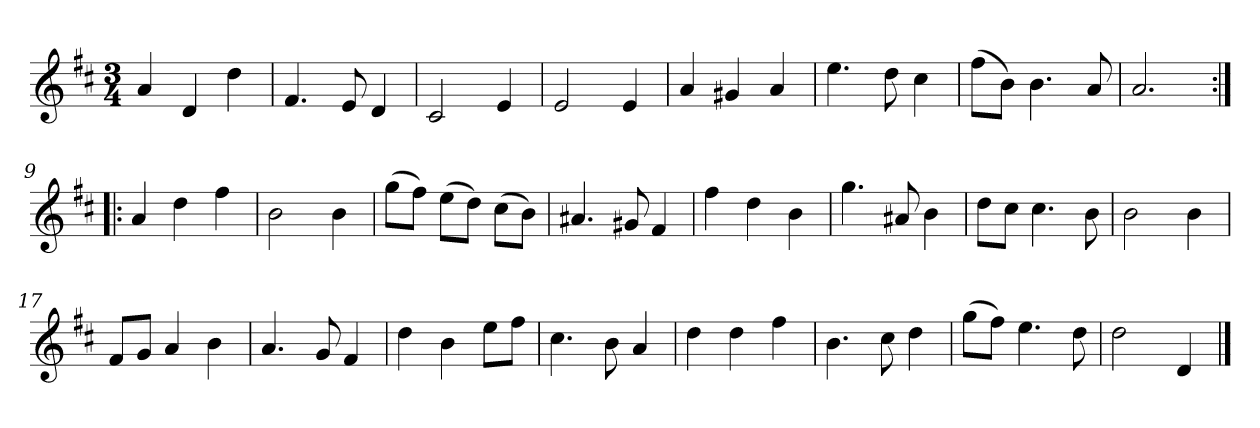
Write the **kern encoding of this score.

**kern
*part1
*staff1
*clefG2
*k[f#c#]
*D:
*M3/4
*MM120
=1
4a
4d
4dd
=2
4.f#
8e
4d
=3
2c#
4e
=4
2e
4e
=5
4a
4g#X
4a
=6
4.ee
8dd
4cc#
=7
(8ff#\L
8b\J)
4.b
8a
=8
2.a
=9:|!|:
4a
4dd
4ff#
=10
2b
4b
=11
(8gg\L
8ff#\J)
(8ee\L
8dd\J)
(8cc#\L
8b\J)
=12
4.a#X
8g#X
4f#
=13
4ff#
4dd
4b
=14
4.gg
8a#X
4b
=15
8dd\L
8cc#\J
4.cc#
8b
=16
2b
4b
=17
8f#/L
8g/J
4a
4b
=18
4.a
8g
4f#
=19
4dd
4b
8ee\L
8ff#\J
=20
4.cc#
8b
4a
=21
4dd
4dd
4ff#
=22
4.b
8cc#
4dd
=23
(8gg\L
8ff#\J)
4.ee
8dd
=24
2dd
4d
==
*-
